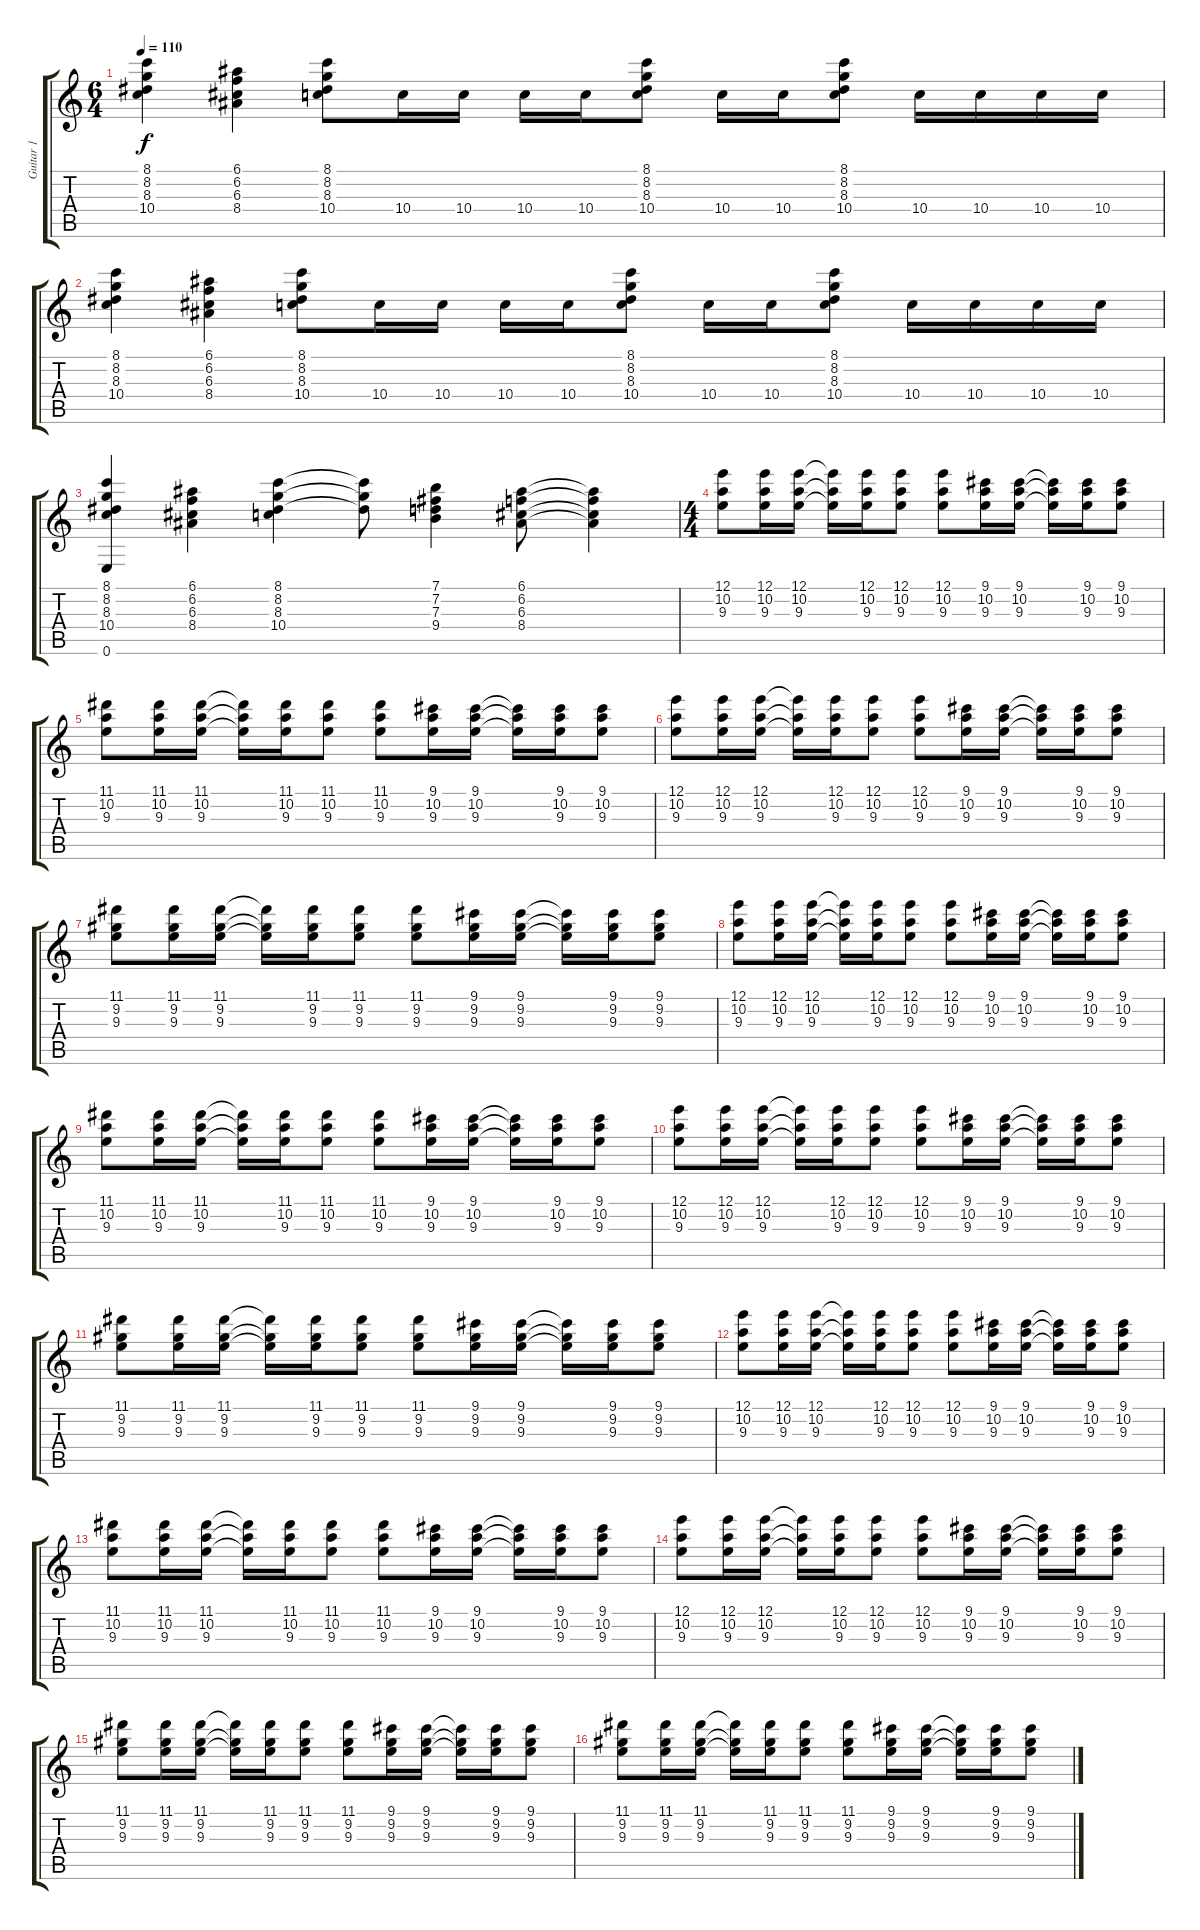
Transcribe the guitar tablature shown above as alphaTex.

\track ("Guitar 1" "Guitar 1") {instrument overdrivenguitar}
\staff {score tabs}
\tuning (E4 B3 G3 D3 A2 E2) {hide}
\ts (6 4)
\tempo 110
\clef g2
\ks c
(8.1 8.2 8.3 10.4).4{dy f} (6.1 6.2 6.3 8.4).4 (8.1 8.2 8.3 10.4).8 10.4.16 10.4.16 10.4.16 10.4.16 (8.1 8.2 8.3 10.4).8 10.4.16 10.4.16 (8.1 8.2 8.3 10.4).8 10.4.16 10.4.16 10.4.16 10.4.16 |
(8.1 8.2 8.3 10.4).4 (6.1 6.2 6.3 8.4).4 (8.1 8.2 8.3 10.4).8 10.4.16 10.4.16 10.4.16 10.4.16 (8.1 8.2 8.3 10.4).8 10.4.16 10.4.16 (8.1 8.2 8.3 10.4).8 10.4.16 10.4.16 10.4.16 10.4.16 |
(8.1 8.2 8.3 10.4 0.6).4 (6.1 6.2 6.3 8.4).4 (8.1 8.2 8.3 10.4).4 (8.1{t} 8.2{t} 8.3{t}).8 (7.1 7.2 7.3 9.4).4 (6.1 6.2 6.3 8.4).8 (6.1{t} 6.2{t} 6.3{t} 8.4{t}).4 |
\ts (4 4)
(12.1 10.2 9.3).8 (12.1 10.2 9.3).16 (12.1 10.2 9.3).16 (12.1{t} 10.2{t} 9.3{t}).16 (12.1 10.2 9.3).16 (12.1 10.2 9.3).8 (12.1 10.2 9.3).8 (9.1 10.2 9.3).16 (9.1 10.2 9.3).16 (9.1{t} 10.2{t} 9.3{t}).16 (9.1 10.2 9.3).16 (9.1 10.2 9.3).8 |
(11.1 10.2 9.3).8 (11.1 10.2 9.3).16 (11.1 10.2 9.3).16 (11.1{t} 10.2{t} 9.3{t}).16 (11.1 10.2 9.3).16 (11.1 10.2 9.3).8 (11.1 10.2 9.3).8 (9.1 10.2 9.3).16 (9.1 10.2 9.3).16 (9.1{t} 10.2{t} 9.3{t}).16 (9.1 10.2 9.3).16 (9.1 10.2 9.3).8 |
(12.1 10.2 9.3).8 (12.1 10.2 9.3).16 (12.1 10.2 9.3).16 (12.1{t} 10.2{t} 9.3{t}).16 (12.1 10.2 9.3).16 (12.1 10.2 9.3).8 (12.1 10.2 9.3).8 (9.1 10.2 9.3).16 (9.1 10.2 9.3).16 (9.1{t} 10.2{t} 9.3{t}).16 (9.1 10.2 9.3).16 (9.1 10.2 9.3).8 |
(11.1 9.2 9.3).8 (11.1 9.2 9.3).16 (11.1 9.2 9.3).16 (11.1{t} 9.2{t} 9.3{t}).16 (11.1 9.2 9.3).16 (11.1 9.2 9.3).8 (11.1 9.2 9.3).8 (9.1 9.2 9.3).16 (9.1 9.2 9.3).16 (9.1{t} 9.2{t} 9.3{t}).16 (9.1 9.2 9.3).16 (9.1 9.2 9.3).8 |
(12.1 10.2 9.3).8 (12.1 10.2 9.3).16 (12.1 10.2 9.3).16 (12.1{t} 10.2{t} 9.3{t}).16 (12.1 10.2 9.3).16 (12.1 10.2 9.3).8 (12.1 10.2 9.3).8 (9.1 10.2 9.3).16 (9.1 10.2 9.3).16 (9.1{t} 10.2{t} 9.3{t}).16 (9.1 10.2 9.3).16 (9.1 10.2 9.3).8 |
(11.1 10.2 9.3).8 (11.1 10.2 9.3).16 (11.1 10.2 9.3).16 (11.1{t} 10.2{t} 9.3{t}).16 (11.1 10.2 9.3).16 (11.1 10.2 9.3).8 (11.1 10.2 9.3).8 (9.1 10.2 9.3).16 (9.1 10.2 9.3).16 (9.1{t} 10.2{t} 9.3{t}).16 (9.1 10.2 9.3).16 (9.1 10.2 9.3).8 |
(12.1 10.2 9.3).8 (12.1 10.2 9.3).16 (12.1 10.2 9.3).16 (12.1{t} 10.2{t} 9.3{t}).16 (12.1 10.2 9.3).16 (12.1 10.2 9.3).8 (12.1 10.2 9.3).8 (9.1 10.2 9.3).16 (9.1 10.2 9.3).16 (9.1{t} 10.2{t} 9.3{t}).16 (9.1 10.2 9.3).16 (9.1 10.2 9.3).8 |
(11.1 9.2 9.3).8 (11.1 9.2 9.3).16 (11.1 9.2 9.3).16 (11.1{t} 9.2{t} 9.3{t}).16 (11.1 9.2 9.3).16 (11.1 9.2 9.3).8 (11.1 9.2 9.3).8 (9.1 9.2 9.3).16 (9.1 9.2 9.3).16 (9.1{t} 9.2{t} 9.3{t}).16 (9.1 9.2 9.3).16 (9.1 9.2 9.3).8 |
(12.1 10.2 9.3).8 (12.1 10.2 9.3).16 (12.1 10.2 9.3).16 (12.1{t} 10.2{t} 9.3{t}).16 (12.1 10.2 9.3).16 (12.1 10.2 9.3).8 (12.1 10.2 9.3).8 (9.1 10.2 9.3).16 (9.1 10.2 9.3).16 (9.1{t} 10.2{t} 9.3{t}).16 (9.1 10.2 9.3).16 (9.1 10.2 9.3).8 |
(11.1 10.2 9.3).8 (11.1 10.2 9.3).16 (11.1 10.2 9.3).16 (11.1{t} 10.2{t} 9.3{t}).16 (11.1 10.2 9.3).16 (11.1 10.2 9.3).8 (11.1 10.2 9.3).8 (9.1 10.2 9.3).16 (9.1 10.2 9.3).16 (9.1{t} 10.2{t} 9.3{t}).16 (9.1 10.2 9.3).16 (9.1 10.2 9.3).8 |
(12.1 10.2 9.3).8 (12.1 10.2 9.3).16 (12.1 10.2 9.3).16 (12.1{t} 10.2{t} 9.3{t}).16 (12.1 10.2 9.3).16 (12.1 10.2 9.3).8 (12.1 10.2 9.3).8 (9.1 10.2 9.3).16 (9.1 10.2 9.3).16 (9.1{t} 10.2{t} 9.3{t}).16 (9.1 10.2 9.3).16 (9.1 10.2 9.3).8 |
(11.1 9.2 9.3).8 (11.1 9.2 9.3).16 (11.1 9.2 9.3).16 (11.1{t} 9.2{t} 9.3{t}).16 (11.1 9.2 9.3).16 (11.1 9.2 9.3).8 (11.1 9.2 9.3).8 (9.1 9.2 9.3).16 (9.1 9.2 9.3).16 (9.1{t} 9.2{t} 9.3{t}).16 (9.1 9.2 9.3).16 (9.1 9.2 9.3).8 |
(11.1 9.2 9.3).8 (11.1 9.2 9.3).16 (11.1 9.2 9.3).16 (11.1{t} 9.2{t} 9.3{t}).16 (11.1 9.2 9.3).16 (11.1 9.2 9.3).8 (11.1 9.2 9.3).8 (9.1 9.2 9.3).16 (9.1 9.2 9.3).16 (9.1{t} 9.2{t} 9.3{t}).16 (9.1 9.2 9.3).16 (9.1 9.2 9.3).8
